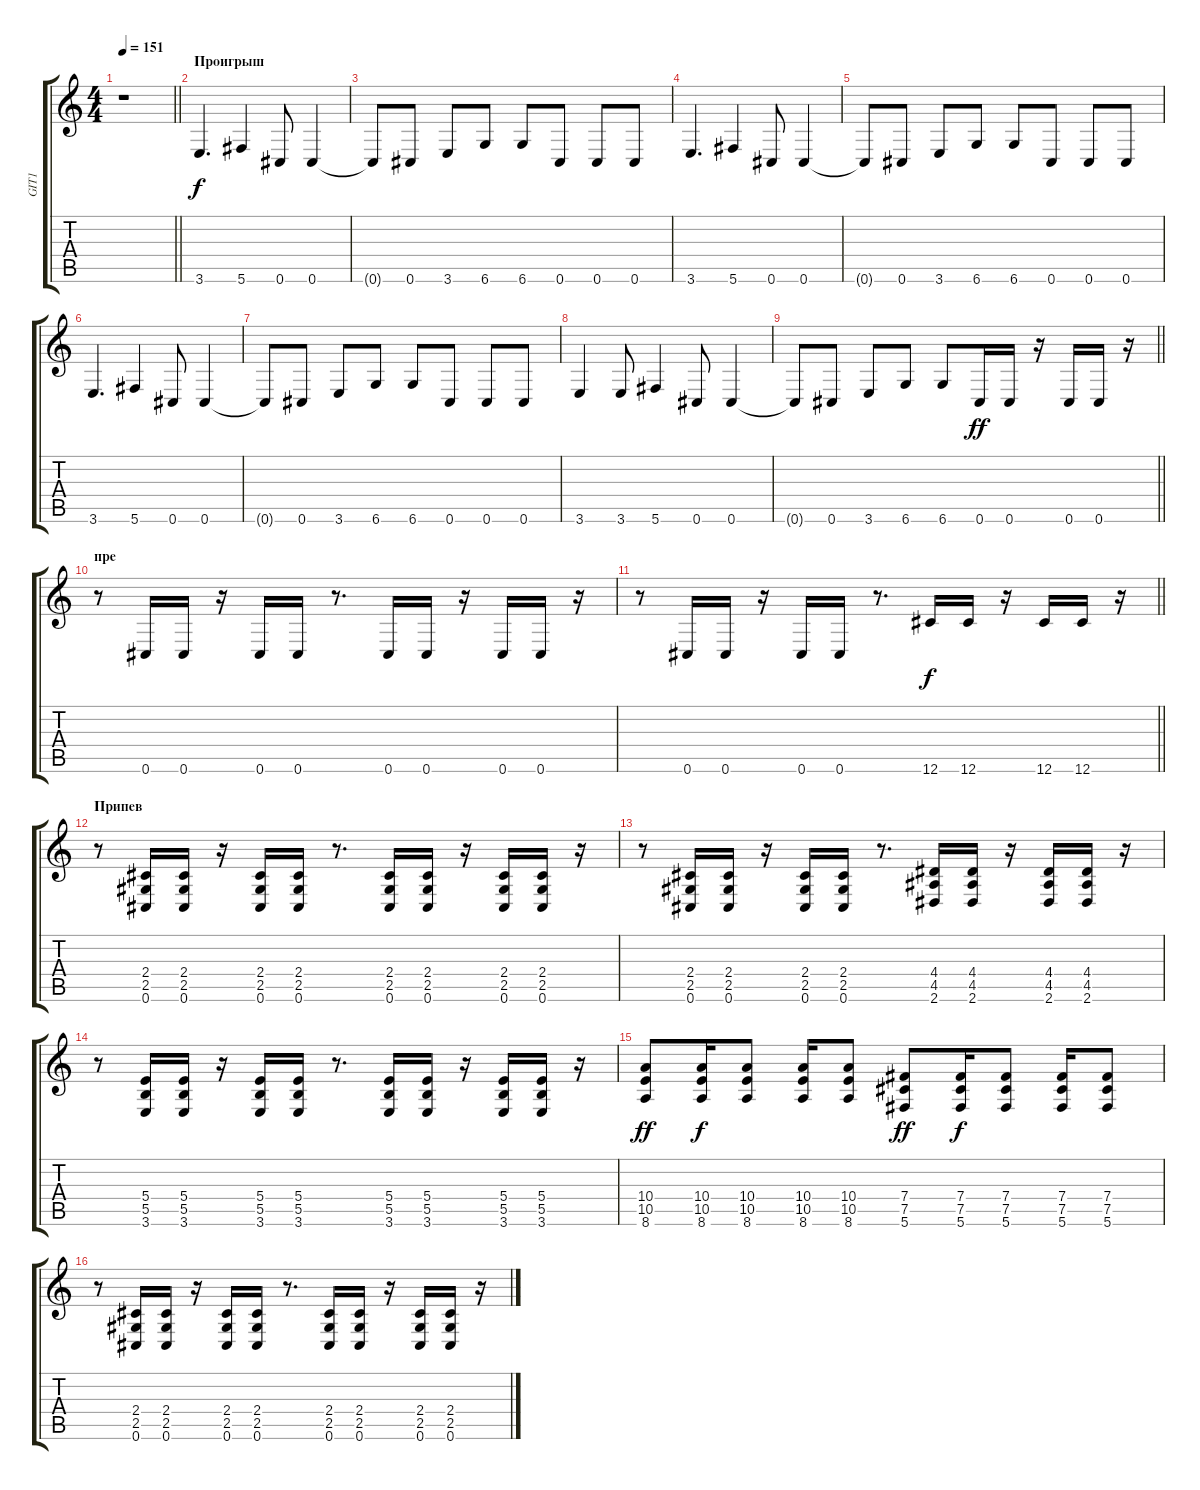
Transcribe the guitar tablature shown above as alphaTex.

\track ("GIT1" "GIT1") {instrument distortionguitar}
\staff {score tabs}
\tuning (Db4 Ab3 E3 B2 Gb2 Db2) {hide}
\ts (4 4)
\tempo 151
\clef g2
\barLineRight lightlight
\ks c
r.1{dy f} |
\section ("" "Проигрыш")
3.6.4{d} 5.6.4 0.6.8 0.6.4 |
0.6{t}.8 0.6.8 3.6.8 6.6.8 6.6.8 0.6.8 0.6.8 0.6.8 |
3.6.4{d} 5.6.4 0.6.8 0.6.4 |
0.6{t}.8 0.6.8 3.6.8 6.6.8 6.6.8 0.6.8 0.6.8 0.6.8 |
3.6.4{d} 5.6.4 0.6.8 0.6.4 |
0.6{t}.8 0.6.8 3.6.8 6.6.8 6.6.8 0.6.8 0.6.8 0.6.8 |
3.6.4 3.6.8 5.6.4 0.6.8 0.6.4 |
\barLineRight lightlight
0.6{t}.8 0.6.8 3.6.8 6.6.8 6.6.8 0.6.16{dy ff} 0.6.16 r.16 0.6.16 0.6.16 r.16 |
\section ("" "пре")
r.8 0.6.16 0.6.16 r.16 0.6.16 0.6.16 r.8{d} 0.6.16 0.6.16 r.16 0.6.16 0.6.16 r.16 |
\barLineRight lightlight
r.8 0.6.16 0.6.16 r.16 0.6.16 0.6.16 r.8{d} 12.6.16{dy f} 12.6.16 r.16 12.6.16 12.6.16 r.16 |
\section ("" "Припев")
r.8 (2.4 2.5 0.6).16 (2.4 2.5 0.6).16 r.16 (2.4 2.5 0.6).16 (2.4 2.5 0.6).16 r.8{d} (2.4 2.5 0.6).16 (2.4 2.5 0.6).16 r.16 (2.4 2.5 0.6).16 (2.4 2.5 0.6).16 r.16 |
r.8 (2.4 2.5 0.6).16 (2.4 2.5 0.6).16 r.16 (2.4 2.5 0.6).16 (2.4 2.5 0.6).16 r.8{d} (4.4 4.5 2.6).16 (4.4 4.5 2.6).16 r.16 (4.4 4.5 2.6).16 (4.4 4.5 2.6).16 r.16 |
r.8 (5.4 5.5 3.6).16 (5.4 5.5 3.6).16 r.16 (5.4 5.5 3.6).16 (5.4 5.5 3.6).16 r.8{d} (5.4 5.5 3.6).16 (5.4 5.5 3.6).16 r.16 (5.4 5.5 3.6).16 (5.4 5.5 3.6).16 r.16 |
(10.4 10.5 8.6).8{dy ff} (10.4 10.5 8.6).16{dy f} (10.4 10.5 8.6).8 (10.4 10.5 8.6).16 (10.4 10.5 8.6).8 (7.4 7.5 5.6).8{dy ff} (7.4 7.5 5.6).16{dy f} (7.4 7.5 5.6).8 (7.4 7.5 5.6).16 (7.4 7.5 5.6).8 |
r.8 (2.4 2.5 0.6).16 (2.4 2.5 0.6).16 r.16 (2.4 2.5 0.6).16 (2.4 2.5 0.6).16 r.8{d} (2.4 2.5 0.6).16 (2.4 2.5 0.6).16 r.16 (2.4 2.5 0.6).16 (2.4 2.5 0.6).16 r.16
